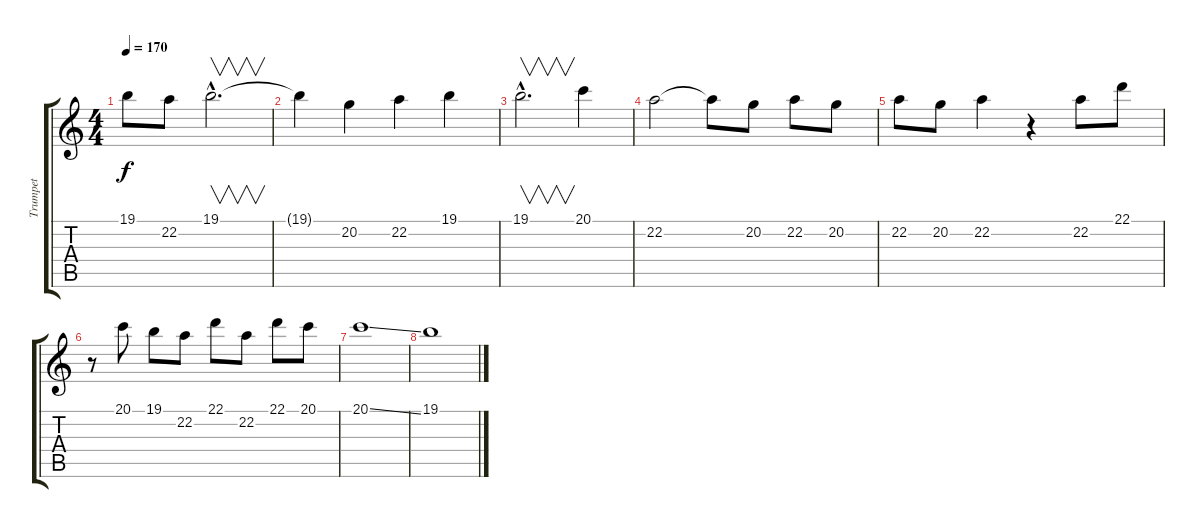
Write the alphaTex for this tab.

\track ("Trumpet" "Trumpet") {instrument trumpet}
\staff {score tabs}
\tuning (E4 B3 G3 D3 A2 E2) {hide}
\ts (4 4)
\tempo 170
\clef g2
\ks c
19.1.8{dy f instrument trumpet} 22.2.8 19.1{hac}.2{v d} |
19.1{t}.4 20.2.4 22.2.4 19.1.4 |
19.1{hac}.2{v d} 20.1.4 |
22.2.2 22.2{t}.8 20.2.8 22.2.8 20.2.8 |
22.2.8 20.2.8 22.2.4 r.4 22.2.8 22.1.8 |
r.8 20.1.8 19.1.8 22.2.8 22.1.8 22.2.8 22.1.8 20.1.8 |
20.1{ss}.1 |
19.1.1
